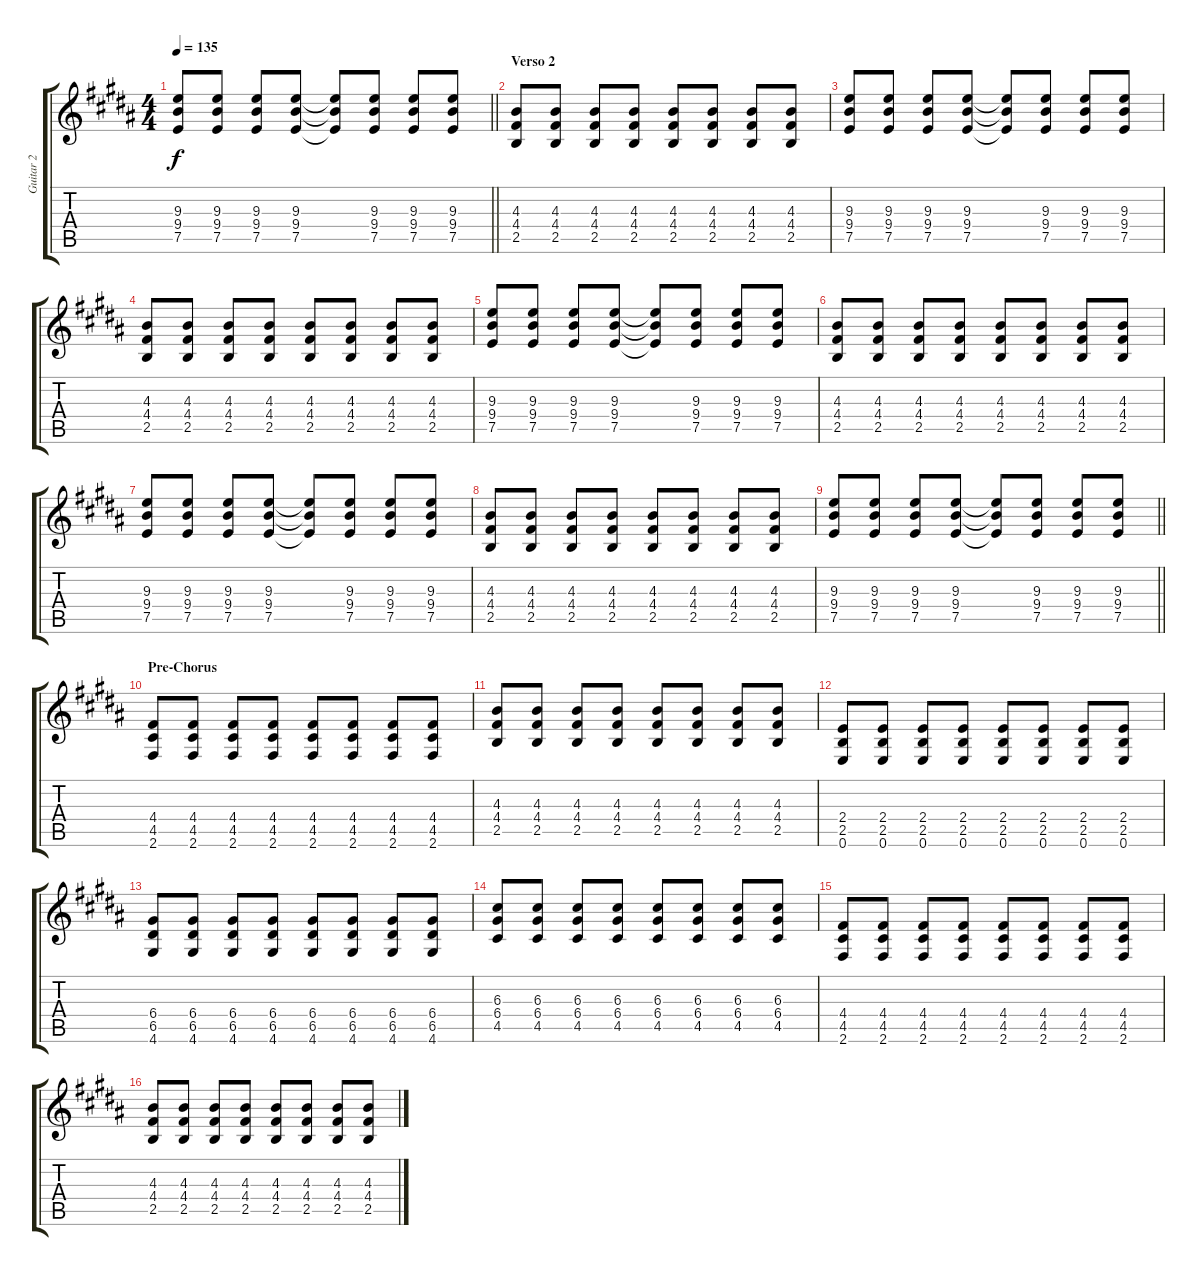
\track ("Guitar 2" "Guitar 2") {instrument overdrivenguitar}
\staff {score tabs}
\tuning (E4 B3 G3 D3 A2 E2) {hide}
\ts (4 4)
\tempo 135
\clef g2
\barLineRight lightlight
\ks b
(9.3 9.4 7.5).8{dy f} (9.3 9.4 7.5).8 (9.3 9.4 7.5).8 (9.3 9.4 7.5).8 (9.3{t} 9.4{t} 7.5{t}).8 (9.3 9.4 7.5).8 (9.3 9.4 7.5).8 (9.3 9.4 7.5).8 |
\section ("" "Verso 2")
(4.3 4.4 2.5).8 (4.3 4.4 2.5).8 (4.3 4.4 2.5).8 (4.3 4.4 2.5).8 (4.3 4.4 2.5).8 (4.3 4.4 2.5).8 (4.3 4.4 2.5).8 (4.3 4.4 2.5).8 |
(9.3 9.4 7.5).8 (9.3 9.4 7.5).8 (9.3 9.4 7.5).8 (9.3 9.4 7.5).8 (9.3{t} 9.4{t} 7.5{t}).8 (9.3 9.4 7.5).8 (9.3 9.4 7.5).8 (9.3 9.4 7.5).8 |
(4.3 4.4 2.5).8 (4.3 4.4 2.5).8 (4.3 4.4 2.5).8 (4.3 4.4 2.5).8 (4.3 4.4 2.5).8 (4.3 4.4 2.5).8 (4.3 4.4 2.5).8 (4.3 4.4 2.5).8 |
(9.3 9.4 7.5).8 (9.3 9.4 7.5).8 (9.3 9.4 7.5).8 (9.3 9.4 7.5).8 (9.3{t} 9.4{t} 7.5{t}).8 (9.3 9.4 7.5).8 (9.3 9.4 7.5).8 (9.3 9.4 7.5).8 |
(4.3 4.4 2.5).8 (4.3 4.4 2.5).8 (4.3 4.4 2.5).8 (4.3 4.4 2.5).8 (4.3 4.4 2.5).8 (4.3 4.4 2.5).8 (4.3 4.4 2.5).8 (4.3 4.4 2.5).8 |
(9.3 9.4 7.5).8 (9.3 9.4 7.5).8 (9.3 9.4 7.5).8 (9.3 9.4 7.5).8 (9.3{t} 9.4{t} 7.5{t}).8 (9.3 9.4 7.5).8 (9.3 9.4 7.5).8 (9.3 9.4 7.5).8 |
(4.3 4.4 2.5).8 (4.3 4.4 2.5).8 (4.3 4.4 2.5).8 (4.3 4.4 2.5).8 (4.3 4.4 2.5).8 (4.3 4.4 2.5).8 (4.3 4.4 2.5).8 (4.3 4.4 2.5).8 |
\barLineRight lightlight
(9.3 9.4 7.5).8 (9.3 9.4 7.5).8 (9.3 9.4 7.5).8 (9.3 9.4 7.5).8 (9.3{t} 9.4{t} 7.5{t}).8 (9.3 9.4 7.5).8 (9.3 9.4 7.5).8 (9.3 9.4 7.5).8 |
\section ("" "Pre-Chorus")
(4.4 4.5 2.6).8 (4.4 4.5 2.6).8 (4.4 4.5 2.6).8 (4.4 4.5 2.6).8 (4.4 4.5 2.6).8 (4.4 4.5 2.6).8 (4.4 4.5 2.6).8 (4.4 4.5 2.6).8 |
(4.3 4.4 2.5).8 (4.3 4.4 2.5).8 (4.3 4.4 2.5).8 (4.3 4.4 2.5).8 (4.3 4.4 2.5).8 (4.3 4.4 2.5).8 (4.3 4.4 2.5).8 (4.3 4.4 2.5).8 |
(2.4 2.5 0.6).8 (2.4 2.5 0.6).8 (2.4 2.5 0.6).8 (2.4 2.5 0.6).8 (2.4 2.5 0.6).8 (2.4 2.5 0.6).8 (2.4 2.5 0.6).8 (2.4 2.5 0.6).8 |
(6.4 6.5 4.6).8 (6.4 6.5 4.6).8 (6.4 6.5 4.6).8 (6.4 6.5 4.6).8 (6.4 6.5 4.6).8 (6.4 6.5 4.6).8 (6.4 6.5 4.6).8 (6.4 6.5 4.6).8 |
(6.3 6.4 4.5).8 (6.3 6.4 4.5).8 (6.3 6.4 4.5).8 (6.3 6.4 4.5).8 (6.3 6.4 4.5).8 (6.3 6.4 4.5).8 (6.3 6.4 4.5).8 (6.3 6.4 4.5).8 |
(4.4 4.5 2.6).8 (4.4 4.5 2.6).8 (4.4 4.5 2.6).8 (4.4 4.5 2.6).8 (4.4 4.5 2.6).8 (4.4 4.5 2.6).8 (4.4 4.5 2.6).8 (4.4 4.5 2.6).8 |
(4.3 4.4 2.5).8 (4.3 4.4 2.5).8 (4.3 4.4 2.5).8 (4.3 4.4 2.5).8 (4.3 4.4 2.5).8 (4.3 4.4 2.5).8 (4.3 4.4 2.5).8 (4.3 4.4 2.5).8
